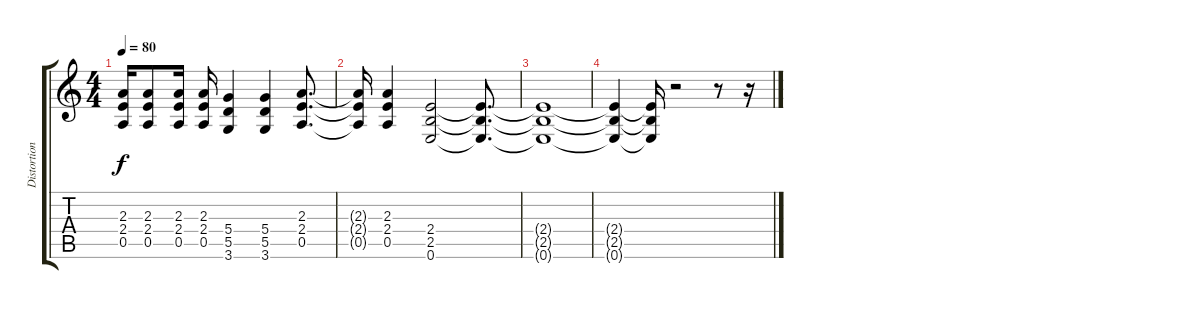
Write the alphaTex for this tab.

\track ("Distortion" "Distortion") {instrument distortionguitar}
\staff {score tabs}
\tuning (E4 B3 G3 D3 A2 E2) {hide}
\ts (4 4)
\tempo 80
\clef g2
\ks c
(2.3{t} 2.4{t} 0.5{t}).16{dy f} (2.3 2.4 0.5).8 (2.3 2.4 0.5).16 (2.3 2.4 0.5).16 (5.4 5.5 3.6).4 (5.4 5.5 3.6).4 (2.3 2.4 0.5).8{d} |
(2.3{t} 2.4{t} 0.5{t}).16 (2.3 2.4 0.5).4 (2.4 2.5 0.6).2 (2.4{t} 2.5{t} 0.6{t}).8{d} |
(2.4{t} 2.5{t} 0.6{t}).1 |
(2.4{t} 2.5{t} 0.6{t}).4 (2.4{t} 2.5{t} 0.6{t}).16 r.2 r.8 r.16
